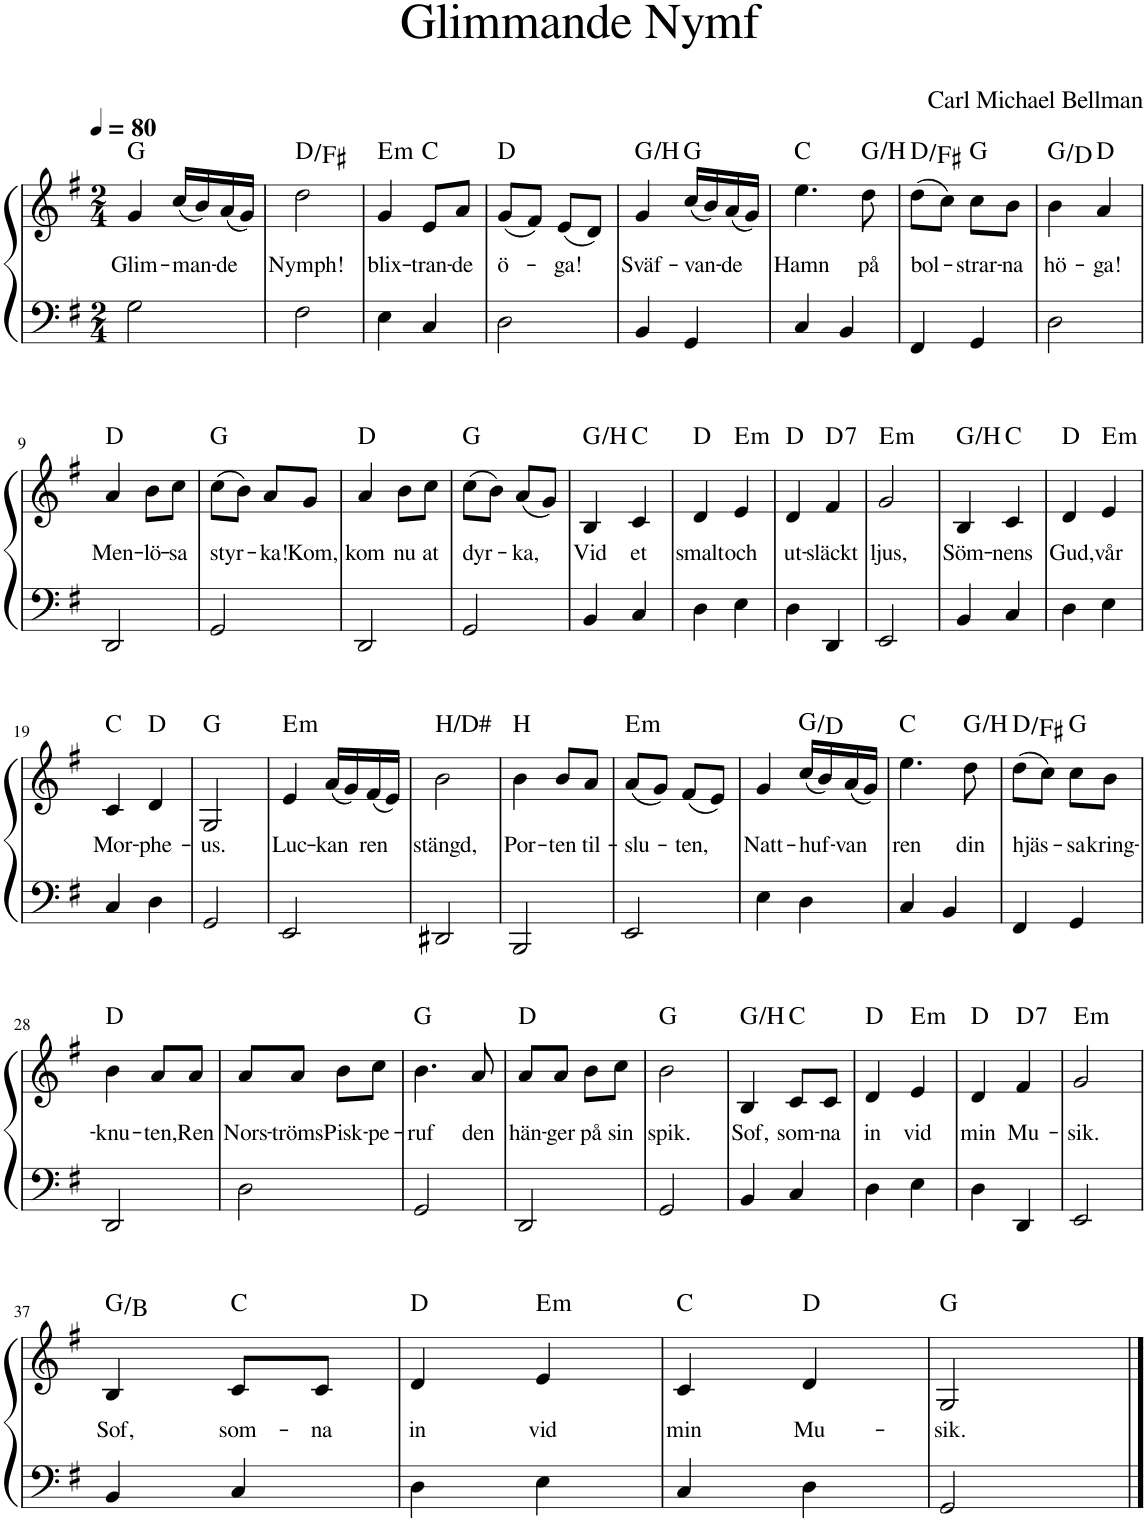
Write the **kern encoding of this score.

**kern	**kern	**text	**harte
*part1	*part1	*part1	*part1
*staff2	*staff1	*staff1	*
*I"Piano	*	*	*
*I'Pno.	*	*	*
*clefF4	*clefG2	*	*
*k[f#]	*k[f#]	*	*
*M2/4	*M2/4	*	*
*MM80	*MM80	*	*
=1	=1	=1	=1
!	!	!LO:LY:b	!
2G\	4g/	Glim-	G:maj
!	!	!LO:LY:b	!
.	(16cc/LL	-man-	.
.	16b/)	.	.
!	!	!LO:LY:b	!
.	(16a/	-de	.
.	16g/JJ)	.	.
=2	=2	=2	=2
!	!	!LO:LY:b	!
2F#\	2dd\	Nymph!	D:maj/3
=3	=3	=3	=3
!	!	!LO:LY:b	!LO:H:kt=m
4E\	4g/	blix-	E:min
!	!	!LO:LY:b	!
4C/	8e/L	-tran-	C:maj
!	!	!LO:LY:b	!
.	8a/J	-de	.
=4	=4	=4	=4
!	!	!LO:LY:b	!
2D\	(8g/L	ö-	D:maj
.	8f#/J)	.	.
!	!	!LO:LY:b	!
.	(8e/L	-ga!	.
.	8d/J)	.	.
=5	=5	=5	=5
!	!	!LO:LY:b	!
4BB/	4g/	Sväf-	G:maj
!	!	!LO:LY:b	!
4GG/	(16cc/LL	-van-	G:maj
.	16b/)	.	.
!	!	!LO:LY:b	!
.	(16a/	-de	.
.	16g/JJ)	.	.
=6	=6	=6	=6
!	!	!LO:LY:b	!
4C/	4.ee\	Hamn	C:maj
4BB/	.	.	.
!	!	!LO:LY:b	!
.	8dd\	på	G:maj
=7	=7	=7	=7
!	!	!LO:LY:b	!
4FF#/	(8dd\L	bol-	D:maj/3
.	8cc\J)	.	.
!	!	!LO:LY:b	!
4GG/	8cc\L	-strar-	G:maj
!	!	!LO:LY:b	!
.	8b\J	-na	.
=8	=8	=8	=8
!	!	!LO:LY:b	!
2D\	4b\	hö-	G:maj/5
!	!	!LO:LY:b	!
.	4a/	-ga!	D:maj
!!LO:LB:g=z
=9	=9	=9	=9
!	!	!LO:LY:b	!
2DD/	4a/	Men-	D:maj
!	!	!LO:LY:b	!
.	8b\L	-lö-	.
!	!	!LO:LY:b	!
.	8cc\J	-sa	.
=10	=10	=10	=10
!	!	!LO:LY:b	!
2GG/	(8cc\L	styr-	G:maj
.	8b\J)	.	.
!	!	!LO:LY:b	!
.	8a/L	-ka!	.
!	!	!LO:LY:b	!
.	8g/J	Kom,	.
=11	=11	=11	=11
!	!	!LO:LY:b	!
2DD/	4a/	kom	D:maj
!	!	!LO:LY:b	!
.	8b\L	nu	.
!	!	!LO:LY:b	!
.	8cc\J	at	.
=12	=12	=12	=12
!	!	!LO:LY:b	!
2GG/	(8cc\L	dyr-	G:maj
.	8b\J)	.	.
!	!	!LO:LY:b	!
.	(8a/L	-ka,	.
.	8g/J)	.	.
=13	=13	=13	=13
!	!	!LO:LY:b	!
4BB/	4B/	Vid	G:maj
!	!	!LO:LY:b	!
4C/	4c/	et	C:maj
=14	=14	=14	=14
!	!	!LO:LY:b	!
4D\	4d/	smalt	D:maj
!	!	!LO:LY:b	!LO:H:kt=m
4E\	4e/	och	E:min
=15	=15	=15	=15
!	!	!LO:LY:b	!
4D\	4d/	ut-	D:maj
!	!	!LO:LY:b	!LO:H:kt=7
4DD/	4f#/	-släckt	D:7
=16	=16	=16	=16
!	!	!LO:LY:b	!LO:H:kt=m
2EE/	2g/	ljus,	E:min
=17	=17	=17	=17
!	!	!LO:LY:b	!
4BB/	4B/	Söm-	G:maj
!	!	!LO:LY:b	!
4C/	4c/	-nens	C:maj
=18	=18	=18	=18
!	!	!LO:LY:b	!
4D\	4d/	Gud,	D:maj
!	!	!LO:LY:b	!LO:H:kt=m
4E\	4e/	vår	E:min
!!LO:LB:g=z
=19	=19	=19	=19
!	!	!LO:LY:b	!
4C/	4c/	Mor-	C:maj
!	!	!LO:LY:b	!
4D\	4d/	-phe-	D:maj
=20	=20	=20	=20
!	!	!LO:LY:b	!
2GG/	2G/	-us.	G:maj
=21	=21	=21	=21
!	!	!LO:LY:b	!LO:H:kt=m
2EE/	4e/	Luc-	E:min
!	!	!LO:LY:b	!
.	(16a/LL	-kan	.
.	16g/)	.	.
!	!	!LO:LY:b	!
.	(16f#/	ren	.
.	16e/JJ)	.	.
=22	=22	=22	=22
!	!	!LO:LY:b	!LO:H:kt=H/D#
2DD#X/	2b\	stängd,	N
=23	=23	=23	=23
!	!	!LO:LY:b	!LO:H:kt=H
2BBB/	4b\	Por-	N
!	!	!LO:LY:b	!
.	8b/L	-ten	.
!	!	!LO:LY:b	!
.	8a/J	til-	.
=24	=24	=24	=24
!	!	!LO:LY:b	!LO:H:kt=m
2EE/	(8a/L	-slu-	E:min
.	8g/J)	.	.
!	!	!LO:LY:b	!
.	(8f#/L	-ten,	.
.	8e/J)	.	.
=25	=25	=25	=25
!	!	!LO:LY:b	!
4E\	4g/	Natt-	.
!	!	!LO:LY:b	!
4D\	(16cc/LL	-huf-	G:maj/5
.	16b/)	.	.
!	!	!LO:LY:b	!
.	(16a/	-van	.
.	16g/JJ)	.	.
=26	=26	=26	=26
!	!	!LO:LY:b	!
4C/	4.ee\	ren	C:maj
4BB/	.	.	.
!	!	!LO:LY:b	!
.	8dd\	din	G:maj
=27	=27	=27	=27
!	!	!LO:LY:b	!
4FF#/	(8dd\L	hjäs-	D:maj/3
.	8cc\J)	.	.
!	!	!LO:LY:b	!
4GG/	8cc\L	-sa	G:maj
!	!	!LO:LY:b	!
.	8b\J	kring-	.
!!LO:LB:g=z
=28	=28	=28	=28
!	!	!LO:LY:b	!
2DD/	4b\	-knu-	D:maj
!	!	!LO:LY:b	!
.	8a/L	-ten,	.
!	!	!LO:LY:b	!
.	8a/J	Ren	.
=29	=29	=29	=29
!	!	!LO:LY:b	!
2D\	8a/L	Nors-	.
!	!	!LO:LY:b	!
.	8a/J	-tröms	.
!	!	!LO:LY:b	!
.	8b\L	Pisk-	.
!	!	!LO:LY:b	!
.	8cc\J	-pe-	.
=30	=30	=30	=30
!	!	!LO:LY:b	!
2GG/	4.b\	-ruf	G:maj
!	!	!LO:LY:b	!
.	8a/	den	.
=31	=31	=31	=31
!	!	!LO:LY:b	!
2DD/	8a/L	hän-	D:maj
!	!	!LO:LY:b	!
.	8a/J	-ger	.
!	!	!LO:LY:b	!
.	8b\L	på	.
!	!	!LO:LY:b	!
.	8cc\J	sin	.
=32	=32	=32	=32
!	!	!LO:LY:b	!
2GG/	2b\	spik.	G:maj
=33	=33	=33	=33
!	!	!LO:LY:b	!
4BB/	4B/	Sof,	G:maj
!	!	!LO:LY:b	!
4C/	8c/L	som-	C:maj
!	!	!LO:LY:b	!
.	8c/J	-na	.
=34	=34	=34	=34
!	!	!LO:LY:b	!
4D\	4d/	in	D:maj
!	!	!LO:LY:b	!LO:H:kt=m
4E\	4e/	vid	E:min
=35	=35	=35	=35
!	!	!LO:LY:b	!
4D\	4d/	min	D:maj
!	!	!LO:LY:b	!LO:H:kt=7
4DD/	4f#/	Mu-	D:7
=36	=36	=36	=36
!	!	!LO:LY:b	!LO:H:kt=m
2EE/	2g/	-sik.	E:min
!!LO:LB:g=z
=37	=37	=37	=37
!	!	!LO:LY:b	!
4BB/	4B/	Sof,	G:maj/3
!	!	!LO:LY:b	!
4C/	8c/L	som-	C:maj
!	!	!LO:LY:b	!
.	8c/J	-na	.
=38	=38	=38	=38
!	!	!LO:LY:b	!
4D\	4d/	in	D:maj
!	!	!LO:LY:b	!LO:H:kt=m
4E\	4e/	vid	E:min
=39	=39	=39	=39
!	!	!LO:LY:b	!
4C/	4c/	min	C:maj
!	!	!LO:LY:b	!
4D\	4d/	Mu-	D:maj
=40	=40	=40	=40
!	!	!LO:LY:b	!
2GG/	2G/	-sik.	G:maj
==	==	==	==
*-	*-	*-	*-
